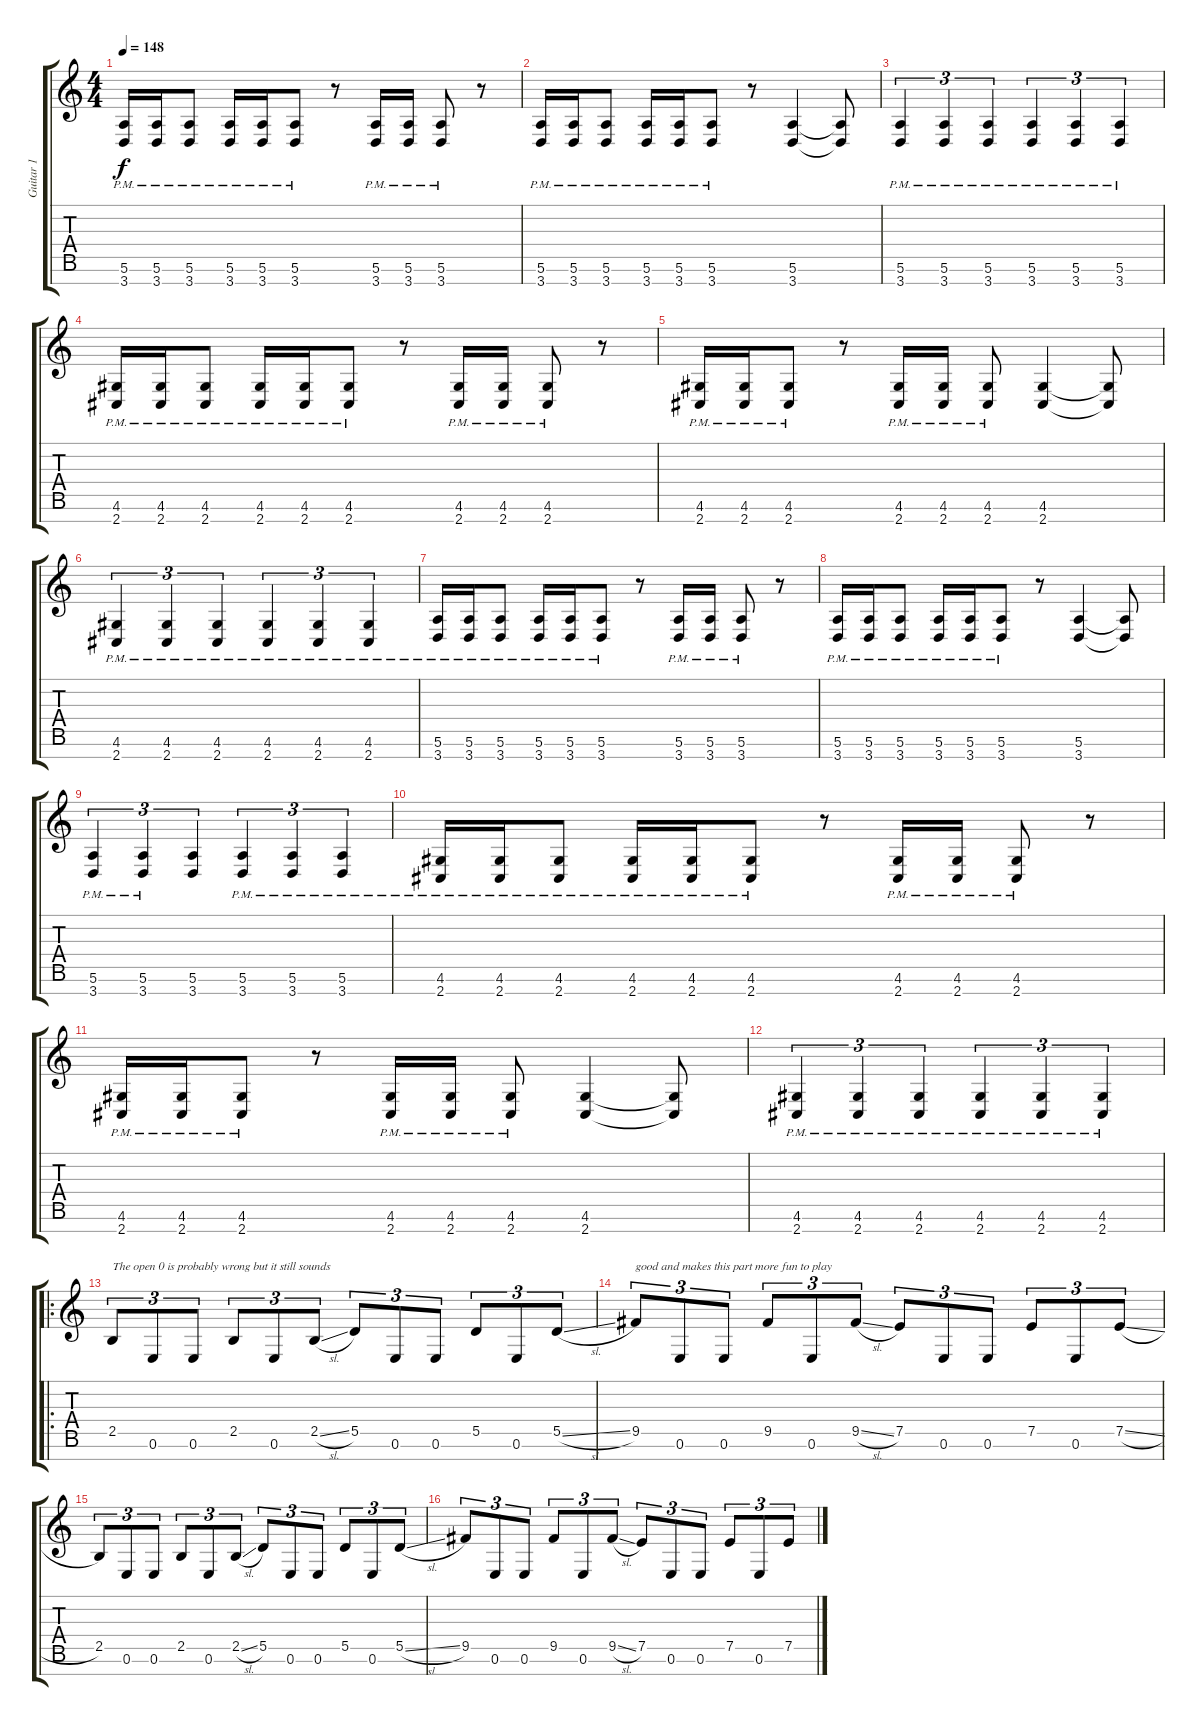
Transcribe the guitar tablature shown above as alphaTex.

\track ("Guitar 1" "Guitar 1") {instrument distortionguitar}
\staff {score tabs}
\tuning (E4 B3 G3 D3 A2 E2 B1) {hide}
\ts (4 4)
\tempo 148
\clef g2
\ks c
(5.6{pm} 3.7{pm}).16{dy f} (5.6{pm} 3.7{pm}).16 (5.6{pm} 3.7{pm}).8 (5.6{pm} 3.7{pm}).16 (5.6{pm} 3.7{pm}).16 (5.6{pm} 3.7{pm}).8 r.8 (5.6{pm} 3.7{pm}).16 (5.6{pm} 3.7{pm}).16 (5.6{pm} 3.7{pm}).8 r.8 |
(5.6{pm} 3.7{pm}).16 (5.6{pm} 3.7{pm}).16 (5.6{pm} 3.7{pm}).8 (5.6{pm} 3.7{pm}).16 (5.6{pm} 3.7{pm}).16 (5.6{pm} 3.7{pm}).8 r.8 (5.6 3.7).4 (5.6{t} 3.7{t}).8 |
(5.6{pm} 3.7{pm}).4{tu (3 2)} (5.6{pm} 3.7{pm}).4{tu (3 2)} (5.6{pm} 3.7{pm}).4{tu (3 2)} (5.6{pm} 3.7{pm}).4{tu (3 2)} (5.6{pm} 3.7{pm}).4{tu (3 2)} (5.6{pm} 3.7{pm}).4{tu (3 2)} |
(4.6{pm} 2.7{pm}).16 (4.6{pm} 2.7{pm}).16 (4.6{pm} 2.7{pm}).8 (4.6{pm} 2.7{pm}).16 (4.6{pm} 2.7{pm}).16 (4.6{pm} 2.7{pm}).8 r.8 (4.6{pm} 2.7{pm}).16 (4.6{pm} 2.7{pm}).16 (4.6{pm} 2.7{pm}).8 r.8 |
(4.6{pm} 2.7{pm}).16 (4.6{pm} 2.7{pm}).16 (4.6{pm} 2.7{pm}).8 r.8 (4.6{pm} 2.7{pm}).16 (4.6{pm} 2.7{pm}).16 (4.6{pm} 2.7{pm}).8 (4.6 2.7).4 (4.6{t} 2.7{t}).8 |
(4.6{pm} 2.7{pm}).4{tu (3 2)} (4.6{pm} 2.7{pm}).4{tu (3 2)} (4.6{pm} 2.7{pm}).4{tu (3 2)} (4.6{pm} 2.7{pm}).4{tu (3 2)} (4.6{pm} 2.7{pm}).4{tu (3 2)} (4.6{pm} 2.7{pm}).4{tu (3 2)} |
(5.6{pm} 3.7{pm}).16 (5.6{pm} 3.7{pm}).16 (5.6{pm} 3.7{pm}).8 (5.6{pm} 3.7{pm}).16 (5.6{pm} 3.7{pm}).16 (5.6{pm} 3.7{pm}).8 r.8 (5.6{pm} 3.7{pm}).16 (5.6{pm} 3.7{pm}).16 (5.6{pm} 3.7{pm}).8 r.8 |
(5.6{pm} 3.7{pm}).16 (5.6{pm} 3.7{pm}).16 (5.6{pm} 3.7{pm}).8 (5.6{pm} 3.7{pm}).16 (5.6{pm} 3.7{pm}).16 (5.6{pm} 3.7{pm}).8 r.8 (5.6 3.7).4 (5.6{t} 3.7{t}).8 |
(5.6{pm} 3.7{pm}).4{tu (3 2)} (5.6{pm} 3.7{pm}).4{tu (3 2)} (5.6 3.7).4{tu (3 2)} (5.6{pm} 3.7{pm}).4{tu (3 2)} (5.6{pm} 3.7{pm}).4{tu (3 2)} (5.6{pm} 3.7{pm}).4{tu (3 2)} |
(4.6{pm} 2.7{pm}).16 (4.6{pm} 2.7{pm}).16 (4.6{pm} 2.7{pm}).8 (4.6{pm} 2.7{pm}).16 (4.6{pm} 2.7{pm}).16 (4.6{pm} 2.7{pm}).8 r.8 (4.6{pm} 2.7{pm}).16 (4.6{pm} 2.7{pm}).16 (4.6{pm} 2.7{pm}).8 r.8 |
(4.6{pm} 2.7{pm}).16 (4.6{pm} 2.7{pm}).16 (4.6{pm} 2.7{pm}).8 r.8 (4.6{pm} 2.7{pm}).16 (4.6{pm} 2.7{pm}).16 (4.6{pm} 2.7{pm}).8 (4.6 2.7).4 (4.6{t} 2.7{t}).8 |
(4.6{pm} 2.7{pm}).4{tu (3 2)} (4.6{pm} 2.7{pm}).4{tu (3 2)} (4.6{pm} 2.7{pm}).4{tu (3 2)} (4.6{pm} 2.7{pm}).4{tu (3 2)} (4.6{pm} 2.7{pm}).4{tu (3 2)} (4.6{pm} 2.7{pm}).4{tu (3 2)} |
\ro
2.5.8{tu (3 2) txt "The open 0 is probably wrong but it still sounds "} 0.6.8{tu (3 2)} 0.6.8{tu (3 2)} 2.5.8{tu (3 2)} 0.6.8{tu (3 2)} 2.5{sl}.8{tu (3 2)} 5.5.8{tu (3 2)} 0.6.8{tu (3 2)} 0.6.8{tu (3 2)} 5.5.8{tu (3 2)} 0.6.8{tu (3 2)} 5.5{sl}.8{tu (3 2)} |
9.5.8{tu (3 2) txt "good and makes this part more fun to play"} 0.6.8{tu (3 2)} 0.6.8{tu (3 2)} 9.5.8{tu (3 2)} 0.6.8{tu (3 2)} 9.5{sl}.8{tu (3 2)} 7.5.8{tu (3 2)} 0.6.8{tu (3 2)} 0.6.8{tu (3 2)} 7.5.8{tu (3 2)} 0.6.8{tu (3 2)} 7.5{sl}.8{tu (3 2)} |
2.5.8{tu (3 2)} 0.6.8{tu (3 2)} 0.6.8{tu (3 2)} 2.5.8{tu (3 2)} 0.6.8{tu (3 2)} 2.5{sl}.8{tu (3 2)} 5.5.8{tu (3 2)} 0.6.8{tu (3 2)} 0.6.8{tu (3 2)} 5.5.8{tu (3 2)} 0.6.8{tu (3 2)} 5.5{sl}.8{tu (3 2)} |
9.5.8{tu (3 2)} 0.6.8{tu (3 2)} 0.6.8{tu (3 2)} 9.5.8{tu (3 2)} 0.6.8{tu (3 2)} 9.5{sl}.8{tu (3 2)} 7.5.8{tu (3 2)} 0.6.8{tu (3 2)} 0.6.8{tu (3 2)} 7.5.8{tu (3 2)} 0.6.8{tu (3 2)} 7.5{sl}.8{tu (3 2)}
